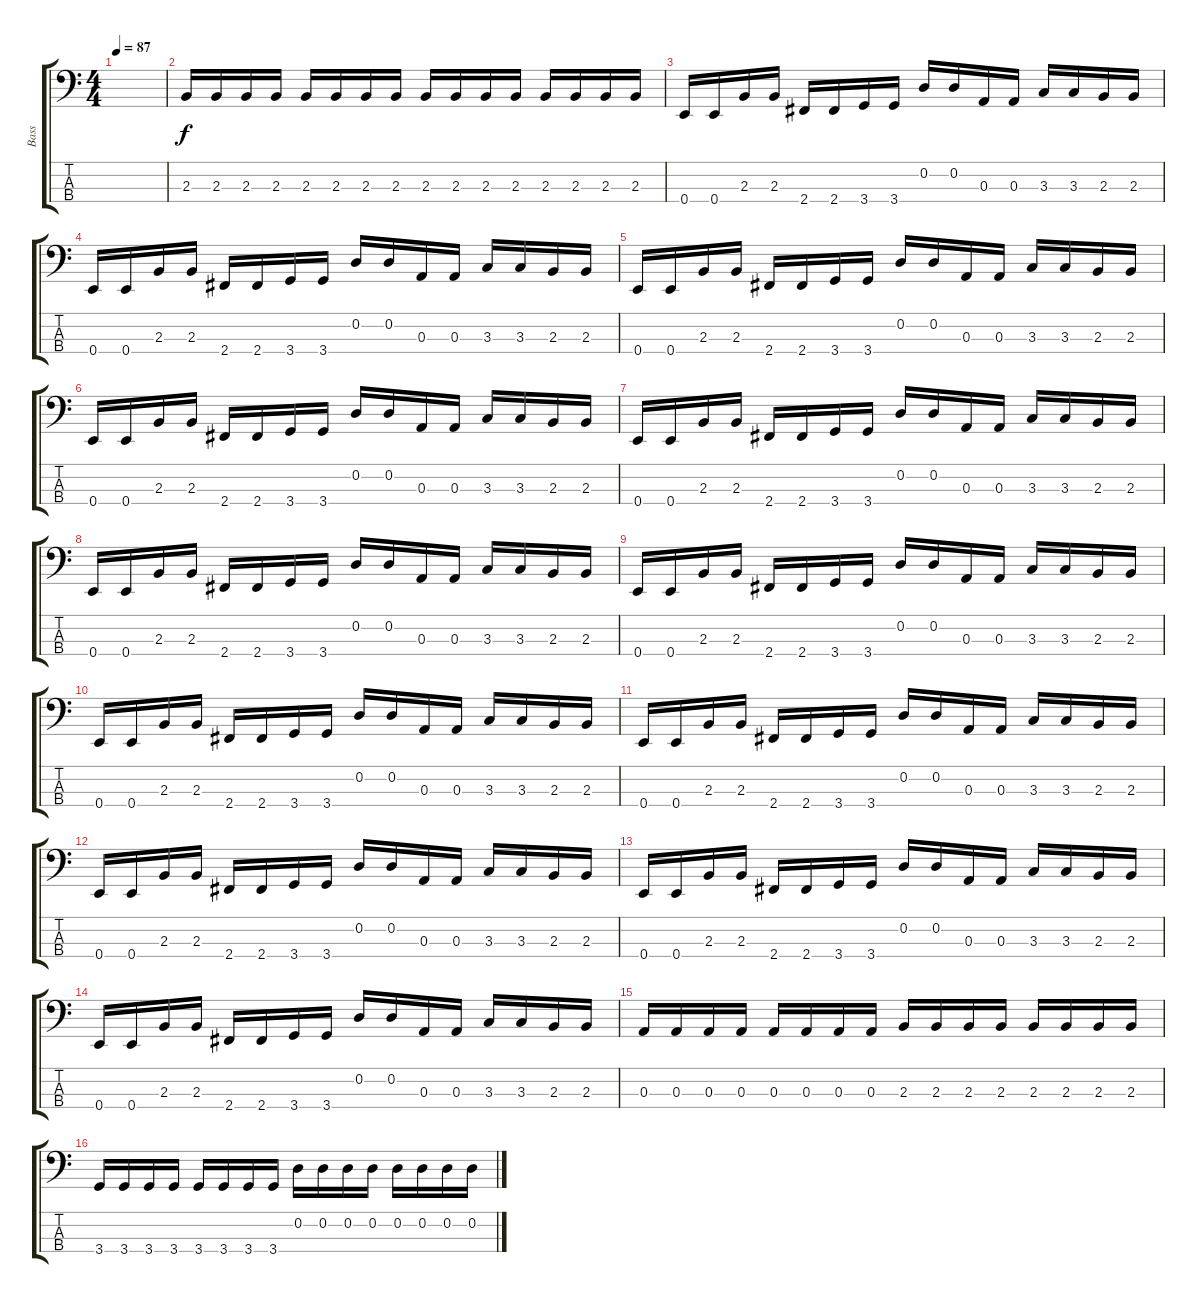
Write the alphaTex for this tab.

\track ("Bass" "Bass") {instrument electricbasspick}
\staff {score tabs}
\tuning (G2 D2 A1 E1) {hide}
\ts (4 4)
\tempo 87
\clef f4
\ks c
|
2.3.16 2.3.16 2.3.16 2.3.16 2.3.16 2.3.16 2.3.16 2.3.16 2.3.16 2.3.16 2.3.16 2.3.16 2.3.16 2.3.16 2.3.16 2.3.16 |
0.4.16 0.4.16 2.3.16 2.3.16 2.4.16 2.4.16 3.4.16 3.4.16 0.2.16 0.2.16 0.3.16 0.3.16 3.3.16 3.3.16 2.3.16 2.3.16 |
0.4.16 0.4.16 2.3.16 2.3.16 2.4.16 2.4.16 3.4.16 3.4.16 0.2.16 0.2.16 0.3.16 0.3.16 3.3.16 3.3.16 2.3.16 2.3.16 |
0.4.16 0.4.16 2.3.16 2.3.16 2.4.16 2.4.16 3.4.16 3.4.16 0.2.16 0.2.16 0.3.16 0.3.16 3.3.16 3.3.16 2.3.16 2.3.16 |
0.4.16 0.4.16 2.3.16 2.3.16 2.4.16 2.4.16 3.4.16 3.4.16 0.2.16 0.2.16 0.3.16 0.3.16 3.3.16 3.3.16 2.3.16 2.3.16 |
0.4.16 0.4.16 2.3.16 2.3.16 2.4.16 2.4.16 3.4.16 3.4.16 0.2.16 0.2.16 0.3.16 0.3.16 3.3.16 3.3.16 2.3.16 2.3.16 |
0.4.16 0.4.16 2.3.16 2.3.16 2.4.16 2.4.16 3.4.16 3.4.16 0.2.16 0.2.16 0.3.16 0.3.16 3.3.16 3.3.16 2.3.16 2.3.16 |
0.4.16 0.4.16 2.3.16 2.3.16 2.4.16 2.4.16 3.4.16 3.4.16 0.2.16 0.2.16 0.3.16 0.3.16 3.3.16 3.3.16 2.3.16 2.3.16 |
0.4.16 0.4.16 2.3.16 2.3.16 2.4.16 2.4.16 3.4.16 3.4.16 0.2.16 0.2.16 0.3.16 0.3.16 3.3.16 3.3.16 2.3.16 2.3.16 |
0.4.16 0.4.16 2.3.16 2.3.16 2.4.16 2.4.16 3.4.16 3.4.16 0.2.16 0.2.16 0.3.16 0.3.16 3.3.16 3.3.16 2.3.16 2.3.16 |
0.4.16 0.4.16 2.3.16 2.3.16 2.4.16 2.4.16 3.4.16 3.4.16 0.2.16 0.2.16 0.3.16 0.3.16 3.3.16 3.3.16 2.3.16 2.3.16 |
0.4.16 0.4.16 2.3.16 2.3.16 2.4.16 2.4.16 3.4.16 3.4.16 0.2.16 0.2.16 0.3.16 0.3.16 3.3.16 3.3.16 2.3.16 2.3.16 |
0.4.16 0.4.16 2.3.16 2.3.16 2.4.16 2.4.16 3.4.16 3.4.16 0.2.16 0.2.16 0.3.16 0.3.16 3.3.16 3.3.16 2.3.16 2.3.16 |
0.3.16 0.3.16 0.3.16 0.3.16 0.3.16 0.3.16 0.3.16 0.3.16 2.3.16 2.3.16 2.3.16 2.3.16 2.3.16 2.3.16 2.3.16 2.3.16 |
3.4.16 3.4.16 3.4.16 3.4.16 3.4.16 3.4.16 3.4.16 3.4.16 0.2.16 0.2.16 0.2.16 0.2.16 0.2.16 0.2.16 0.2.16 0.2.16
